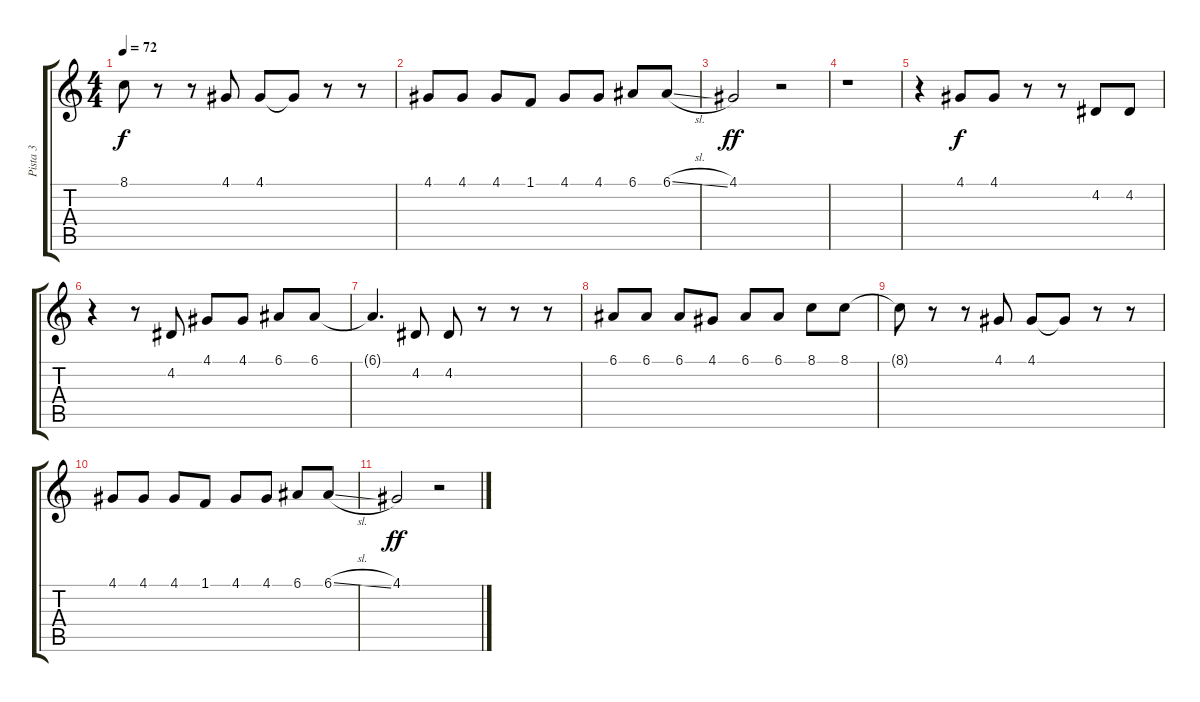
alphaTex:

\track ("Pista 3" "Pista 3") {instrument panflute}
\staff {score tabs}
\tuning (E4 B3 G3 D3 A2 E2) {hide}
\ts (4 4)
\tempo 72
\clef g2
\ks c
8.1{t}.8{dy f} r.8 r.8 4.1.8 4.1.8 4.1{t}.8 r.8 r.8 |
4.1.8 4.1.8 4.1.8 1.1.8 4.1.8 4.1.8 6.1.8 6.1{sl}.8 |
4.1.2{dy ff} r.2 |
r.1 |
r.4 4.1.8{dy f} 4.1.8 r.8 r.8 4.2.8 4.2.8 |
r.4 r.8 4.2.8 4.1.8 4.1.8 6.1.8 6.1.8 |
6.1{t}.4{d} 4.2.8 4.2.8 r.8 r.8 r.8 |
6.1.8 6.1.8 6.1.8 4.1.8 6.1.8 6.1.8 8.1.8 8.1.8 |
8.1{t}.8 r.8 r.8 4.1.8 4.1.8 4.1{t}.8 r.8 r.8 |
4.1.8 4.1.8 4.1.8 1.1.8 4.1.8 4.1.8 6.1.8 6.1{sl}.8 |
4.1.2{dy ff} r.2
